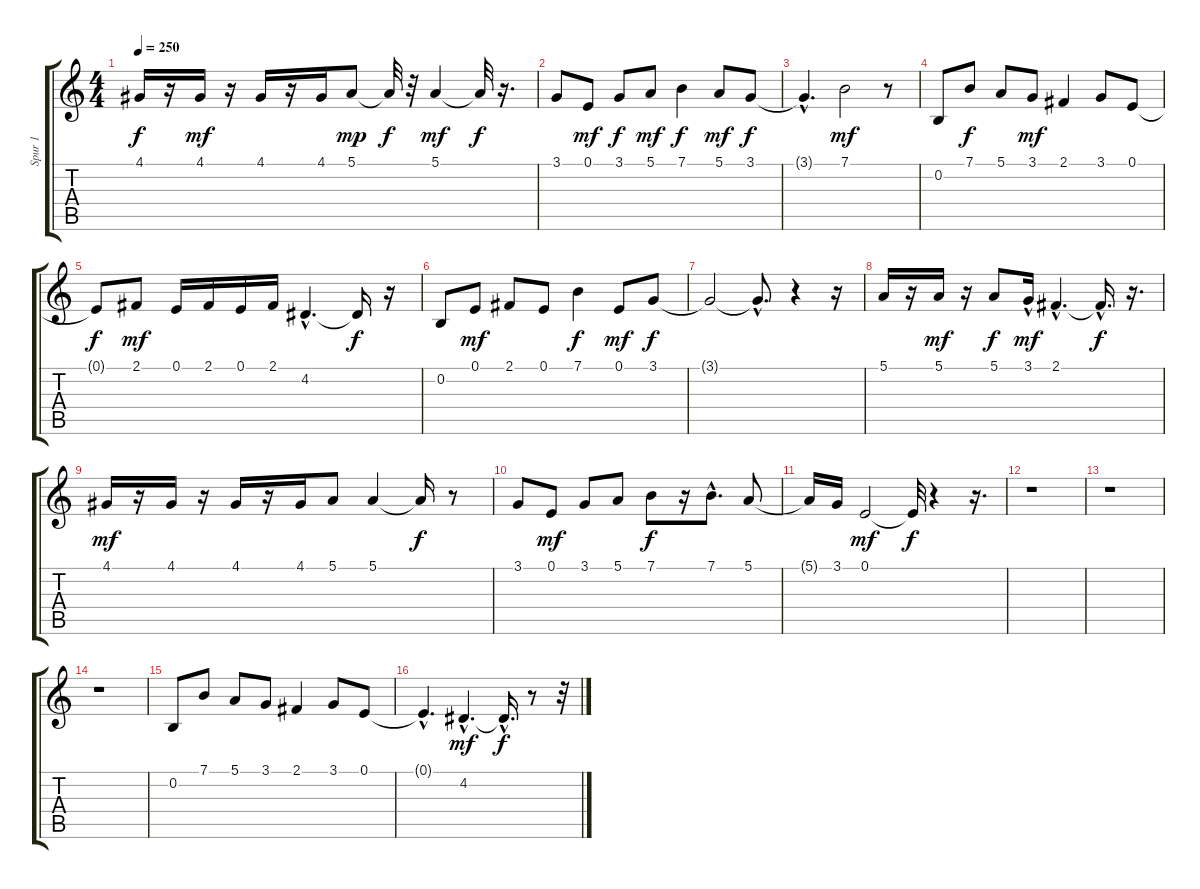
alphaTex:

\track ("Spur 1" "Spur 1") {instrument flute}
\staff {score tabs}
\tuning (E4 B3 G3 D3 A2 E2) {hide}
\ts (4 4)
\tempo 250
\clef g2
\ks c
4.1.16{dy f} r.16 4.1.16{dy mf} r.16 4.1.16 r.16 4.1.16 5.1.8{dy mp} 5.1{t}.32{dy f} r.32 5.1.4{dy mf} 5.1{t}.32{dy f} r.16{d} |
3.1.8 0.1.8{dy mf} 3.1.8{dy f} 5.1.8{dy mf} 7.1.4{dy f} 5.1.8{dy mf} 3.1.8{dy f} |
3.1{hac t}.4{d} 7.1.2{dy mf} r.8 |
0.2.8 7.1.8{dy f} 5.1.8 3.1.8{dy mf} 2.1.4 3.1.8 0.1.8 |
0.1{t}.8{dy f} 2.1.8{dy mf} 0.1.16 2.1.16 0.1.16 2.1.16 4.2{hac}.4{d} 4.2{t}.16{dy f} r.16 |
0.2.8 0.1.8{dy mf} 2.1.8 0.1.8 7.1.4{dy f} 0.1.8{dy mf} 3.1.8{dy f} |
3.1{t}.2 3.1{hac t}.8{d} r.4 r.16 |
5.1.16 r.16 5.1.16{dy mf} r.16 5.1.8{dy f} 3.1{hac}.16{dy mf} 2.1{hac}.4{d} 2.1{hac t}.16{d dy f} r.16{d} |
4.1.16{dy mf} r.16 4.1.16 r.16 4.1.16 r.16 4.1.16 5.1.8 5.1.4 5.1{t}.16{dy f} r.8 |
3.1.8 0.1.8{dy mf} 3.1.8 5.1.8 7.1.8{dy f} r.16 7.1{hac}.8{d} 5.1.8 |
5.1{t}.16 3.1.16 0.1.2{dy mf} 0.1{t}.32{dy f} r.4 r.16{d} |
r.1 |
r.1 |
r.1 |
0.2.8 7.1.8 5.1.8 3.1.8 2.1.4 3.1.8 0.1.8 |
0.1{hac t}.4{d} 4.2{hac}.4{d dy mf} 4.2{hac t}.16{d dy f} r.8 r.32
